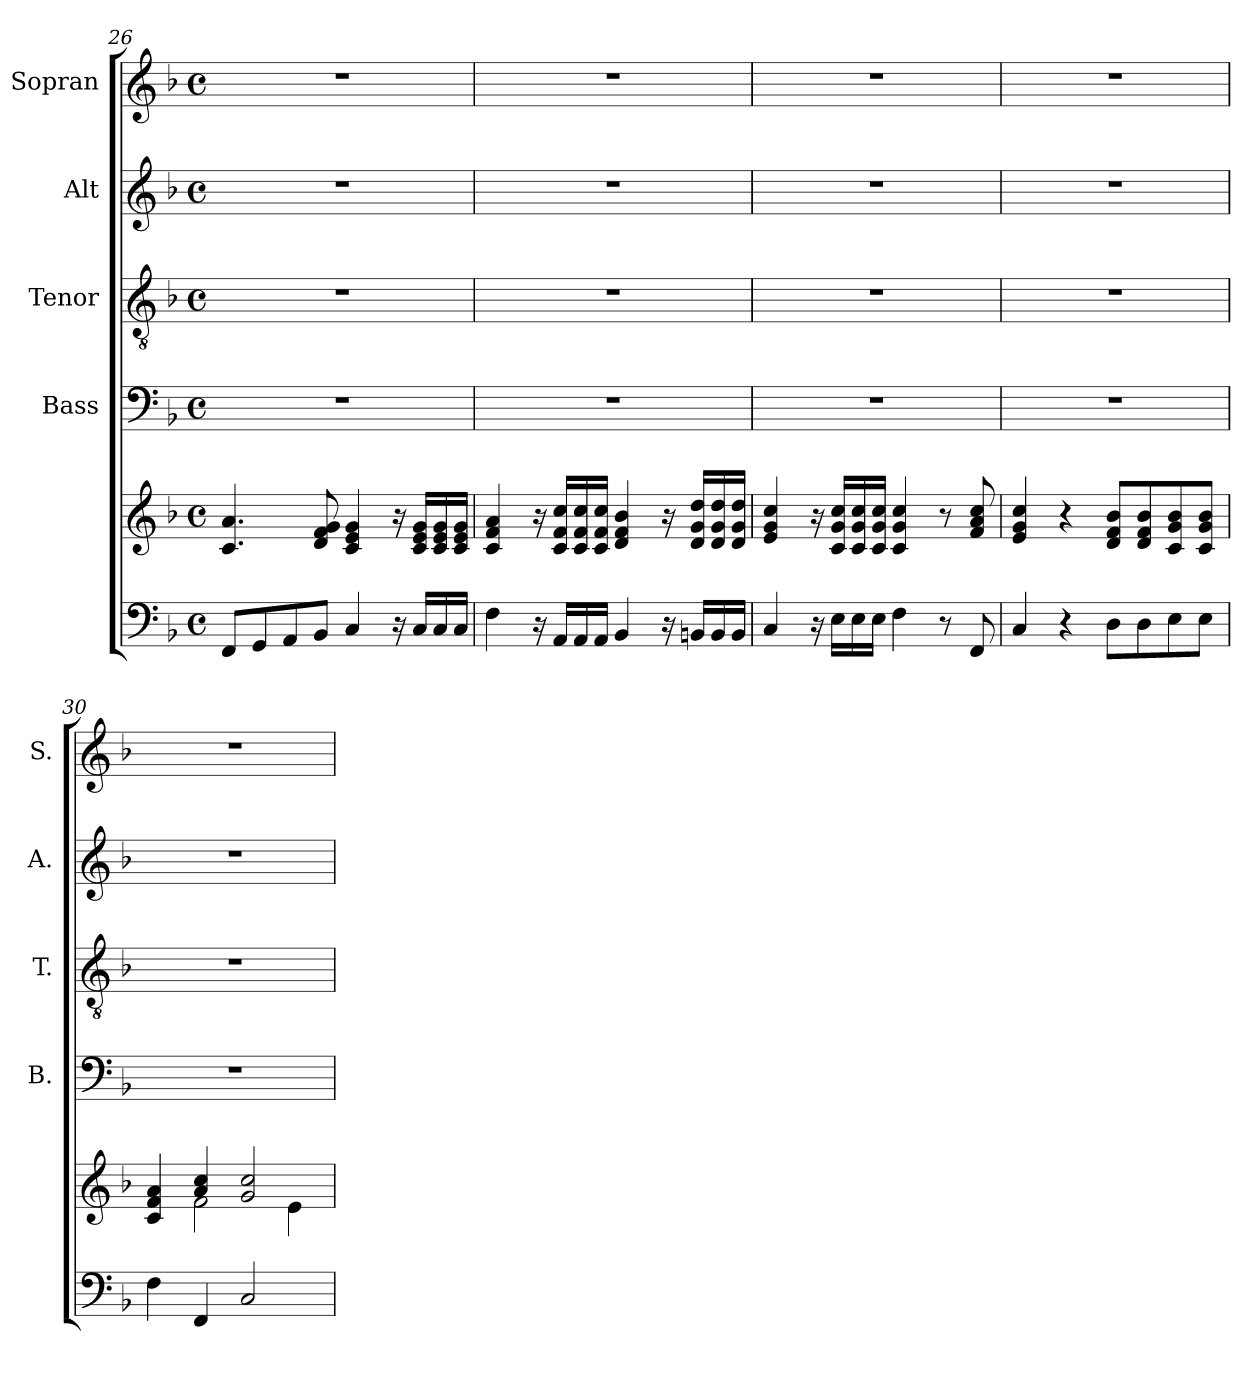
**kern	**kern	**kern	**kern	**kern	**kern
*part5	*part5	*part4	*part3	*part2	*part1
*staff6	*staff5	*staff4	*staff3	*staff2	*staff1
*	*	*I"Bass	*I"Tenor	*I"Alt	*I"Sopran
*	*	*I'B.	*I'T.	*I'A.	*I'S.
*clefF4	*clefG2	*clefF4	*clefGv2	*clefG2	*clefG2
*k[b-]	*k[b-]	*k[b-]	*k[b-]	*k[b-]	*k[b-]
*F:	*F:	*F:	*F:	*F:	*F:
*M4/4	*M4/4	*M4/4	*M4/4	*M4/4	*M4/4
*met(c)	*met(c)	*met(c)	*met(c)	*met(c)	*met(c)
=26	=26	=26	=26	=26	=26
8FF/L	4.c/ 4.a/	1r	1r	1r	1r
8GG/	.	.	.	.	.
8AA/	.	.	.	.	.
8BB-/J	8d/ 8f/ 8g/	.	.	.	.
4C/	4c/ 4e/ 4g/	.	.	.	.
16r	16r	.	.	.	.
16C/LL	16c/ 16e/ 16g/LL	.	.	.	.
16C/	16c/ 16e/ 16g/	.	.	.	.
16C/JJ	16c/ 16e/ 16g/JJ	.	.	.	.
=27	=27	=27	=27	=27	=27
4F\	4c/ 4f/ 4a/	1r	1r	1r	1r
16r	16r	.	.	.	.
16AA/LL	16c/ 16f/ 16cc/LL	.	.	.	.
16AA/	16c/ 16f/ 16cc/	.	.	.	.
16AA/JJ	16c/ 16f/ 16cc/JJ	.	.	.	.
4BB-/	4d/ 4f/ 4b-/	.	.	.	.
16r	16r	.	.	.	.
16BBn/LL	16d/ 16g/ 16dd/LL	.	.	.	.
16BB/	16d/ 16g/ 16dd/	.	.	.	.
16BB/JJ	16d/ 16g/ 16dd/JJ	.	.	.	.
!!LO:LB:g=z
=28	=28	=28	=28	=28	=28
4C/	4e/ 4g/ 4cc/	1r	1r	1r	1r
16r	16r	.	.	.	.
16E\LL	16c/ 16g/ 16cc/LL	.	.	.	.
16E\	16c/ 16g/ 16cc/	.	.	.	.
16E\JJ	16c/ 16g/ 16cc/JJ	.	.	.	.
4F\	4c/ 4g/ 4cc/	.	.	.	.
8r	8r	.	.	.	.
8FF/	8f/ 8a/ 8cc/	.	.	.	.
=29	=29	=29	=29	=29	=29
4C/	4e/ 4g/ 4cc/	1r	1r	1r	1r
4r	4r	.	.	.	.
8D\L	8d/ 8f/ 8b-/L	.	.	.	.
8D\	8d/ 8f/ 8b-/	.	.	.	.
8E\	8c/ 8g/ 8b-/	.	.	.	.
8E\J	8c/ 8g/ 8b-/J	.	.	.	.
=30	=30	=30	=30	=30	=30
*	*^	*	*	*	*
4F\	4c/ 4f/ 4a/	4ryy	1r	1r	1r	1r
4FF/	4a/ 4cc/	2f\	.	.	.	.
2C/	2g/ 2cc/	.	.	.	.	.
.	.	4e\	.	.	.	.
*	*v	*v	*	*	*	*
=	=	=	=	=	=
*-	*-	*-	*-	*-	*-
